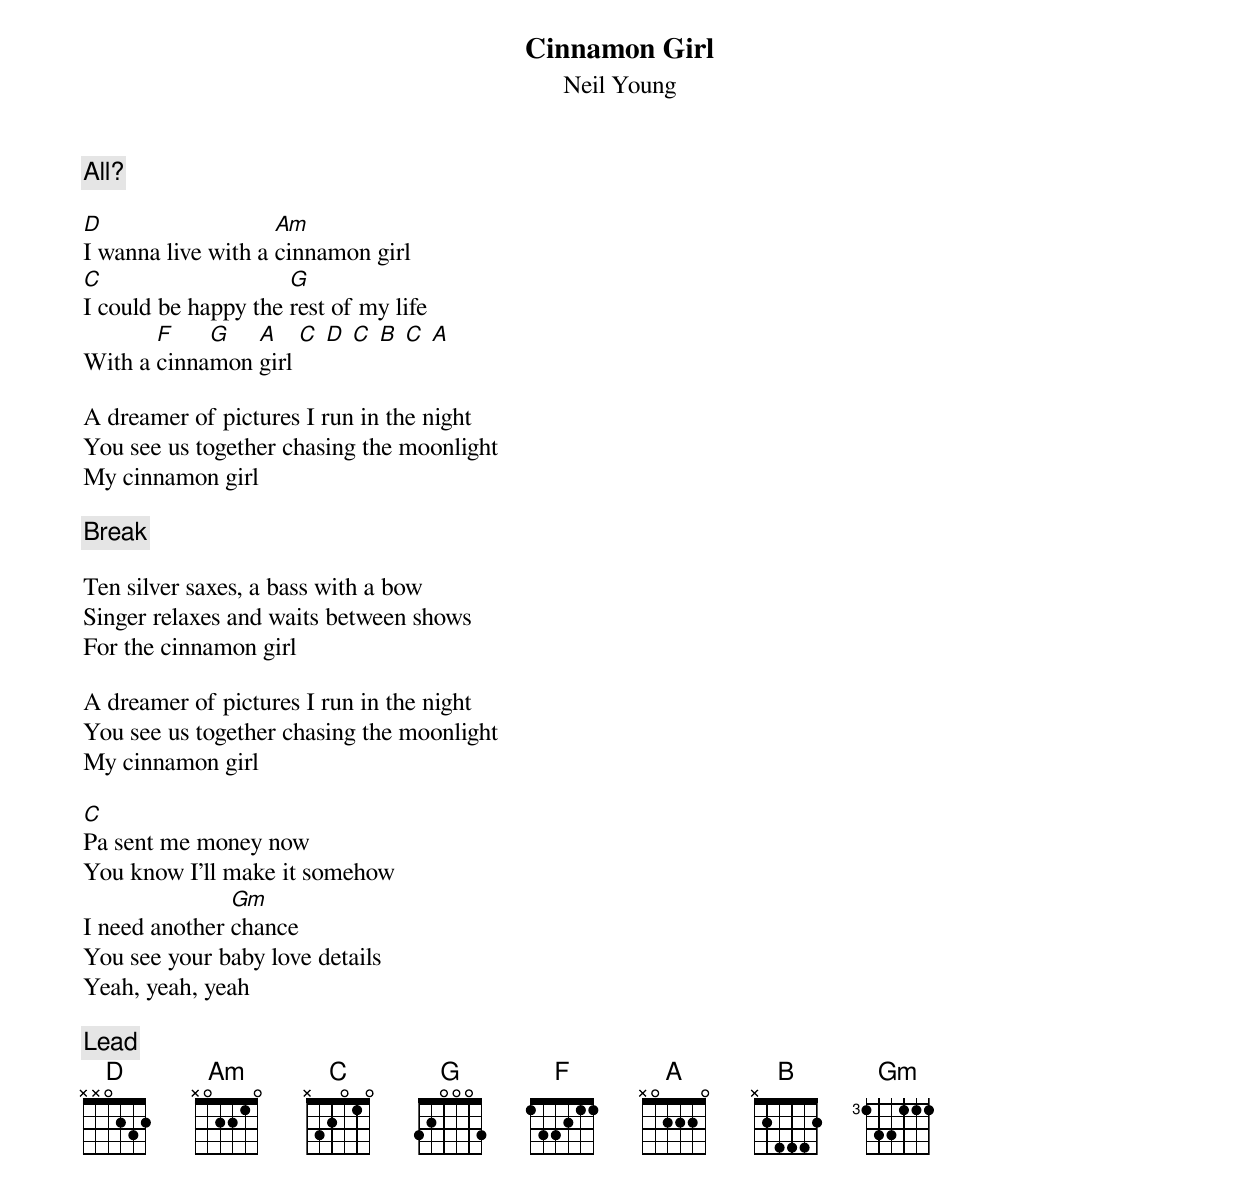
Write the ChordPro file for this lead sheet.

{title:Cinnamon Girl}
{subtitle:Neil Young}
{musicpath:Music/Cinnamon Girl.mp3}
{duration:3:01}
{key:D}

{c:All?}

[D]I wanna live with a [Am]cinnamon girl
[C]I could be happy the [G]rest of my life
With a [F]cinna[G]mon [A]girl [C] [D] [C] [B] [C] [A]

A dreamer of pictures I run in the night
You see us together chasing the moonlight
My cinnamon girl

{c:Break}

Ten silver saxes, a bass with a bow
Singer relaxes and waits between shows
For the cinnamon girl

A dreamer of pictures I run in the night
You see us together chasing the moonlight
My cinnamon girl

[C]Pa sent me money now
You know I'll make it somehow
I need another [Gm]chance
You see your baby love details
Yeah, yeah, yeah

{c:Lead}
